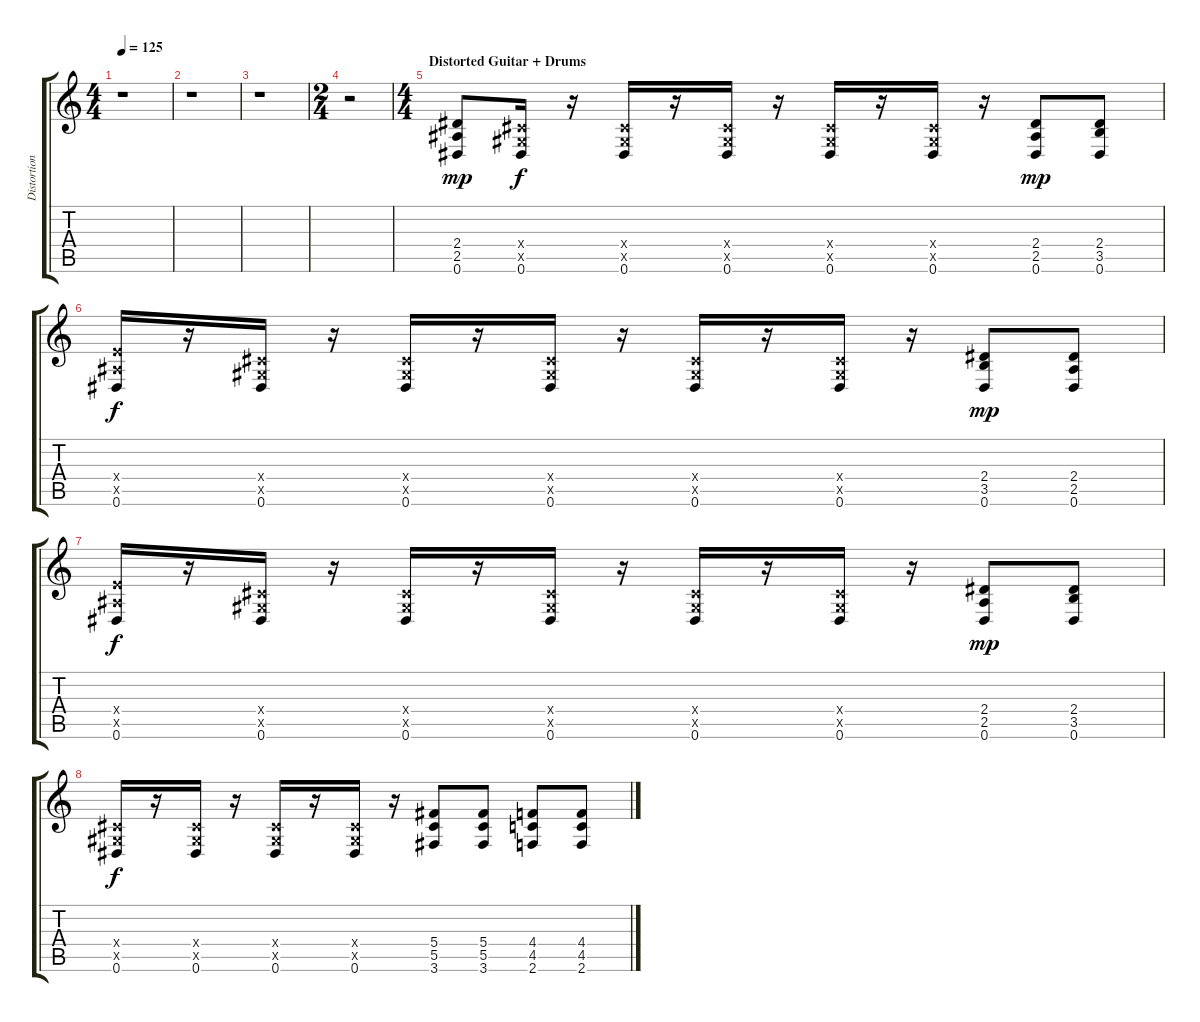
\track ("Distortion Guitar" "Distortion") {instrument distortionguitar}
\staff {score tabs}
\tuning (Eb4 Bb3 Gb3 Db3 Ab2 Eb2) {hide}
\ts (4 4)
\tempo 125
\clef g2
\ks c
r.1{dy mp} |
r.1 |
r.1 |
\ts (2 4)
r.2 |
\ts (4 4)
\section ("" "Distorted Guitar + Drums")
(2.4 2.5 0.6).8 (0.4{x} 0.5{x} 0.6).16{dy f} r.16 (0.4{x} 0.5{x} 0.6).16 r.16 (0.4{x} 0.5{x} 0.6).16 r.16 (0.4{x} 0.5{x} 0.6).16 r.16 (0.4{x} 0.5{x} 0.6).16 r.16 (2.4 2.5 0.6).8{dy mp} (2.4 3.5 0.6).8 |
(3.4{x} 2.5{x} 0.6).16{dy f} r.16 (0.4{x} 0.5{x} 0.6).16 r.16 (0.4{x} 0.5{x} 0.6).16 r.16 (0.4{x} 0.5{x} 0.6).16 r.16 (0.4{x} 0.5{x} 0.6).16 r.16 (0.4{x} 0.5{x} 0.6).16 r.16 (2.4 3.5 0.6).8{dy mp} (2.4 2.5 0.6).8 |
(3.4{x} 2.5{x} 0.6).16{dy f} r.16 (0.4{x} 0.5{x} 0.6).16 r.16 (0.4{x} 0.5{x} 0.6).16 r.16 (0.4{x} 0.5{x} 0.6).16 r.16 (0.4{x} 0.5{x} 0.6).16 r.16 (0.4{x} 0.5{x} 0.6).16 r.16 (2.4 2.5 0.6).8{dy mp} (2.4 3.5 0.6).8 |
(0.4{x} 0.5{x} 0.6).16{dy f} r.16 (0.4{x} 0.5{x} 0.6).16 r.16 (0.4{x} 0.5{x} 0.6).16 r.16 (0.4{x} 0.5{x} 0.6).16 r.16 (5.4 5.5 3.6).8 (5.4 5.5 3.6).8 (4.4 4.5 2.6).8 (4.4 4.5 2.6).8
